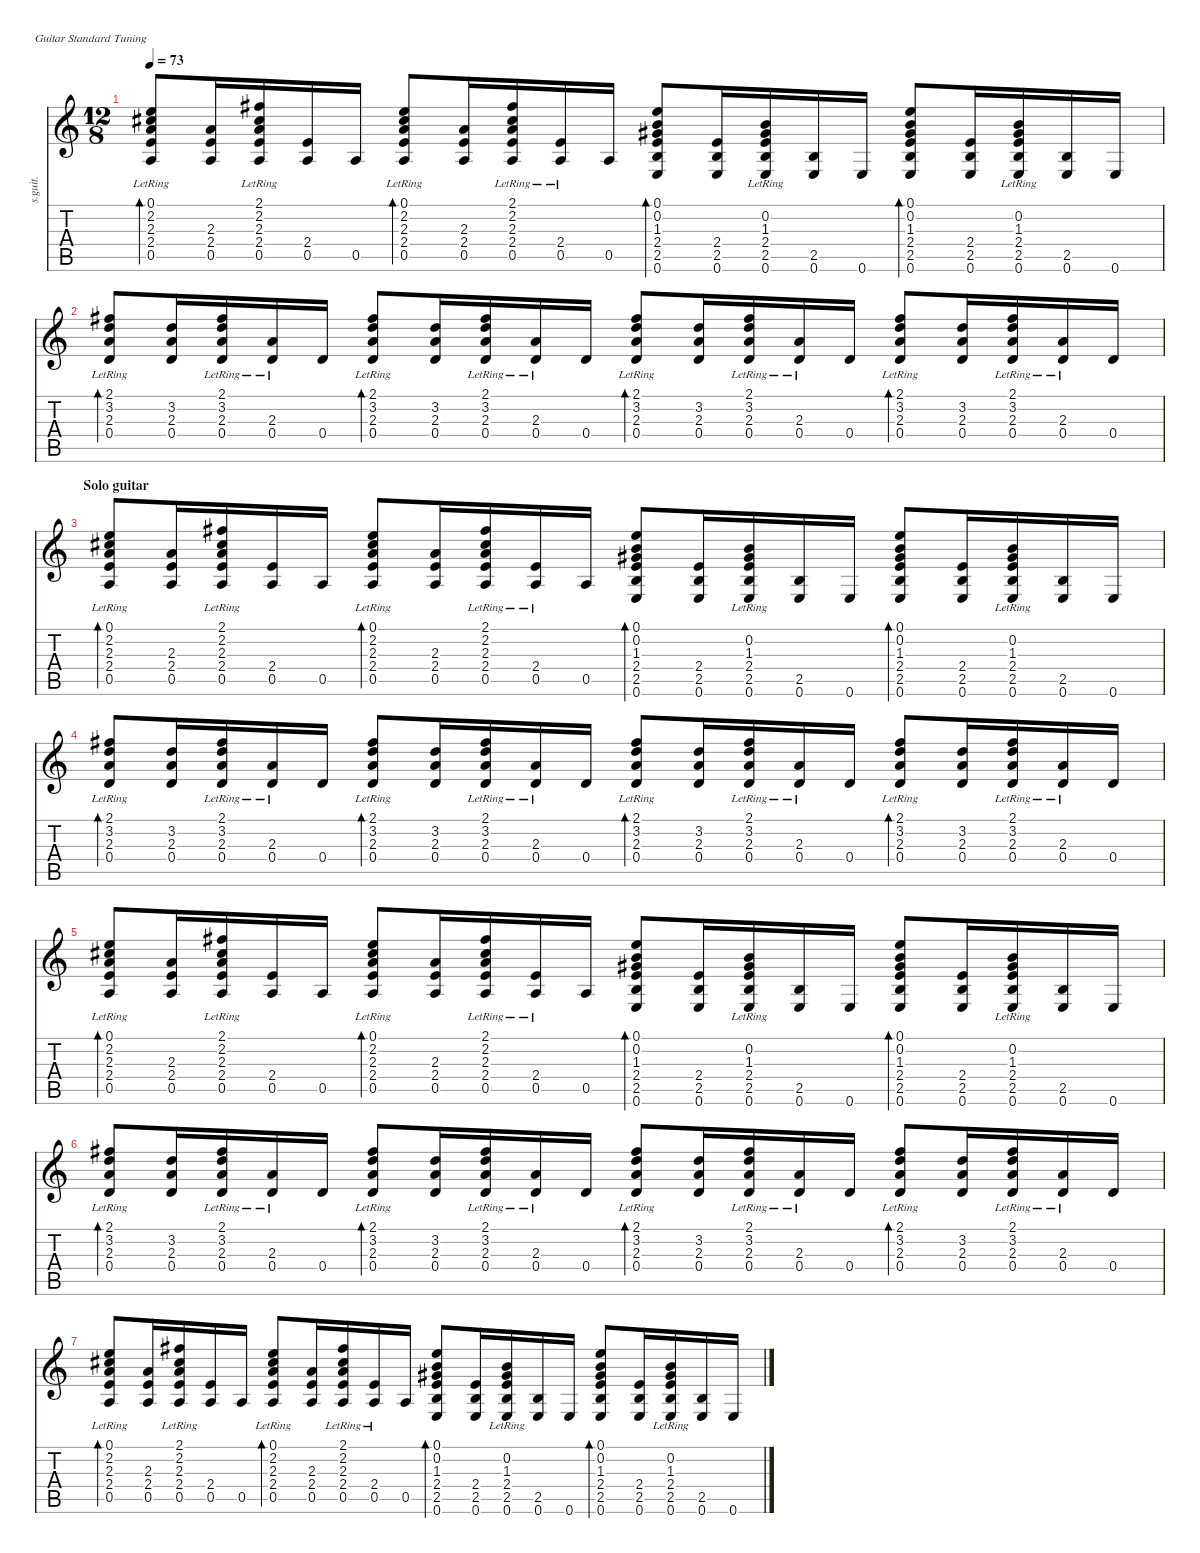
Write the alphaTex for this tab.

\defaultSystemsLayout 4
\hideDynamics
\bracketExtendMode nobrackets
\otherSystemsTrackNameOrientation horizontal
\track ("Guitar (acoustic 2)" "s.guit.") {instrument acousticguitarsteel}
\staff {score tabs}
\tuning (E4 B3 G3 D3 A2 E2)
\ts (12 8)
\section ("" "")
\tempo 73
\clef g2
\ks c
(0.1{lr} 2.2{lr acc #} 2.3 2.4 0.5).8{bd 60 dy f beam Up} (2.3 2.4 0.5).16{beam Up} (2.1{lr acc #} 2.2{lr acc #} 2.3{lr} 2.4 0.5).16{beam Up} (2.4 0.5).16{beam Up} 0.5.16{beam Up} (0.1{lr} 2.2{lr acc #} 2.3 2.4 0.5).8{bd 60 beam Up} (2.3 2.4 0.5).16{beam Up} (2.1{lr acc #} 2.2{lr acc #} 2.3{lr} 2.4 0.5).16{beam Up} (2.4{lr} 0.5).16{beam Up} 0.5.16{beam Up} (0.1 0.2 1.3{acc #} 2.4 2.5 0.6).8{bd 60 beam Up} (2.4 2.5 0.6).16{beam Up} (0.2{lr} 1.3{lr acc #} 2.4{lr} 2.5 0.6).16{beam Up} (2.5 0.6).16{beam Up} 0.6.16{beam Up} (0.1 0.2 1.3{acc #} 2.4 2.5 0.6).8{bd 60 beam Up} (2.4 2.5 0.6).16{beam Up} (0.2{lr} 1.3{lr acc #} 2.4{lr} 2.5 0.6).16{beam Up} (2.5 0.6).16{beam Up} 0.6.16{beam Up} |
(2.1{lr acc #} 3.2{lr} 2.3 0.4).8{bd 60 beam Up} (3.2 2.3 0.4).16{beam Up} (2.1{lr acc #} 3.2{lr} 2.3 0.4).16{beam Up} (2.3{lr} 0.4).16{beam Up} 0.4.16{beam Up} (2.1{lr acc #} 3.2{lr} 2.3 0.4).8{bd 60 beam Up} (3.2 2.3 0.4).16{beam Up} (2.1{lr acc #} 3.2{lr} 2.3 0.4).16{beam Up} (2.3{lr} 0.4).16{beam Up} 0.4.16{beam Up} (2.1{lr acc #} 3.2{lr} 2.3 0.4).8{bd 60 beam Up} (3.2 2.3 0.4).16{beam Up} (2.1{lr acc #} 3.2{lr} 2.3 0.4).16{beam Up} (2.3{lr} 0.4).16{beam Up} 0.4.16{beam Up} (2.1{lr acc #} 3.2{lr} 2.3 0.4).8{bd 60 beam Up} (3.2 2.3 0.4).16{beam Up} (2.1{lr acc #} 3.2{lr} 2.3 0.4).16{beam Up} (2.3{lr} 0.4).16{beam Up} 0.4.16{beam Up} |
\section ("" "Solo guitar")
(0.1{lr} 2.2{lr acc #} 2.3 2.4 0.5).8{bd 60 beam Up} (2.3 2.4 0.5).16{beam Up} (2.1{lr acc #} 2.2{lr acc #} 2.3{lr} 2.4 0.5).16{beam Up} (2.4 0.5).16{beam Up} 0.5.16{beam Up} (0.1{lr} 2.2{lr acc #} 2.3 2.4 0.5).8{bd 60 beam Up} (2.3 2.4 0.5).16{beam Up} (2.1{lr acc #} 2.2{lr acc #} 2.3{lr} 2.4 0.5).16{beam Up} (2.4{lr} 0.5).16{beam Up} 0.5.16{beam Up} (0.1 0.2 1.3{acc #} 2.4 2.5 0.6).8{bd 60 beam Up} (2.4 2.5 0.6).16{beam Up} (0.2{lr} 1.3{lr acc #} 2.4{lr} 2.5 0.6).16{beam Up} (2.5 0.6).16{beam Up} 0.6.16{beam Up} (0.1 0.2 1.3{acc #} 2.4 2.5 0.6).8{bd 60 beam Up} (2.4 2.5 0.6).16{beam Up} (0.2{lr} 1.3{lr acc #} 2.4{lr} 2.5 0.6).16{beam Up} (2.5 0.6).16{beam Up} 0.6.16{beam Up} |
(2.1{lr acc #} 3.2{lr} 2.3 0.4).8{bd 60 beam Up} (3.2 2.3 0.4).16{beam Up} (2.1{lr acc #} 3.2{lr} 2.3 0.4).16{beam Up} (2.3{lr} 0.4).16{beam Up} 0.4.16{beam Up} (2.1{lr acc #} 3.2{lr} 2.3 0.4).8{bd 60 beam Up} (3.2 2.3 0.4).16{beam Up} (2.1{lr acc #} 3.2{lr} 2.3 0.4).16{beam Up} (2.3{lr} 0.4).16{beam Up} 0.4.16{beam Up} (2.1{lr acc #} 3.2{lr} 2.3 0.4).8{bd 60 beam Up} (3.2 2.3 0.4).16{beam Up} (2.1{lr acc #} 3.2{lr} 2.3 0.4).16{beam Up} (2.3{lr} 0.4).16{beam Up} 0.4.16{beam Up} (2.1{lr acc #} 3.2{lr} 2.3 0.4).8{bd 60 beam Up} (3.2 2.3 0.4).16{beam Up} (2.1{lr acc #} 3.2{lr} 2.3 0.4).16{beam Up} (2.3{lr} 0.4).16{beam Up} 0.4.16{beam Up} |
(0.1{lr} 2.2{lr acc #} 2.3 2.4 0.5).8{bd 60 beam Up} (2.3 2.4 0.5).16{beam Up} (2.1{lr acc #} 2.2{lr acc #} 2.3{lr} 2.4 0.5).16{beam Up} (2.4 0.5).16{beam Up} 0.5.16{beam Up} (0.1{lr} 2.2{lr acc #} 2.3 2.4 0.5).8{bd 60 beam Up} (2.3 2.4 0.5).16{beam Up} (2.1{lr acc #} 2.2{lr acc #} 2.3{lr} 2.4 0.5).16{beam Up} (2.4{lr} 0.5).16{beam Up} 0.5.16{beam Up} (0.1 0.2 1.3{acc #} 2.4 2.5 0.6).8{bd 60 beam Up} (2.4 2.5 0.6).16{beam Up} (0.2{lr} 1.3{lr acc #} 2.4{lr} 2.5 0.6).16{beam Up} (2.5 0.6).16{beam Up} 0.6.16{beam Up} (0.1 0.2 1.3{acc #} 2.4 2.5 0.6).8{bd 60 beam Up} (2.4 2.5 0.6).16{beam Up} (0.2{lr} 1.3{lr acc #} 2.4{lr} 2.5 0.6).16{beam Up} (2.5 0.6).16{beam Up} 0.6.16{beam Up} |
(2.1{lr acc #} 3.2{lr} 2.3 0.4).8{bd 60 beam Up} (3.2 2.3 0.4).16{beam Up} (2.1{lr acc #} 3.2{lr} 2.3 0.4).16{beam Up} (2.3{lr} 0.4).16{beam Up} 0.4.16{beam Up} (2.1{lr acc #} 3.2{lr} 2.3 0.4).8{bd 60 beam Up} (3.2 2.3 0.4).16{beam Up} (2.1{lr acc #} 3.2{lr} 2.3 0.4).16{beam Up} (2.3{lr} 0.4).16{beam Up} 0.4.16{beam Up} (2.1{lr acc #} 3.2{lr} 2.3 0.4).8{bd 60 beam Up} (3.2 2.3 0.4).16{beam Up} (2.1{lr acc #} 3.2{lr} 2.3 0.4).16{beam Up} (2.3{lr} 0.4).16{beam Up} 0.4.16{beam Up} (2.1{lr acc #} 3.2{lr} 2.3 0.4).8{bd 60 beam Up} (3.2 2.3 0.4).16{beam Up} (2.1{lr acc #} 3.2{lr} 2.3 0.4).16{beam Up} (2.3{lr} 0.4).16{beam Up} 0.4.16{beam Up} |
(0.1{lr} 2.2{lr acc #} 2.3 2.4 0.5).8{bd 60 beam Up} (2.3 2.4 0.5).16{beam Up} (2.1{lr acc #} 2.2{lr acc #} 2.3{lr} 2.4 0.5).16{beam Up} (2.4 0.5).16{beam Up} 0.5.16{beam Up} (0.1{lr} 2.2{lr acc #} 2.3 2.4 0.5).8{bd 60 beam Up} (2.3 2.4 0.5).16{beam Up} (2.1{lr acc #} 2.2{lr acc #} 2.3{lr} 2.4 0.5).16{beam Up} (2.4{lr} 0.5).16{beam Up} 0.5.16{beam Up} (0.1 0.2 1.3{acc #} 2.4 2.5 0.6).8{bd 60 beam Up} (2.4 2.5 0.6).16{beam Up} (0.2{lr} 1.3{lr acc #} 2.4{lr} 2.5 0.6).16{beam Up} (2.5 0.6).16{beam Up} 0.6.16{beam Up} (0.1 0.2 1.3{acc #} 2.4 2.5 0.6).8{bd 60 beam Up} (2.4 2.5 0.6).16{beam Up} (0.2{lr} 1.3{lr acc #} 2.4{lr} 2.5 0.6).16{beam Up} (2.5 0.6).16{beam Up} 0.6.16{beam Up}
